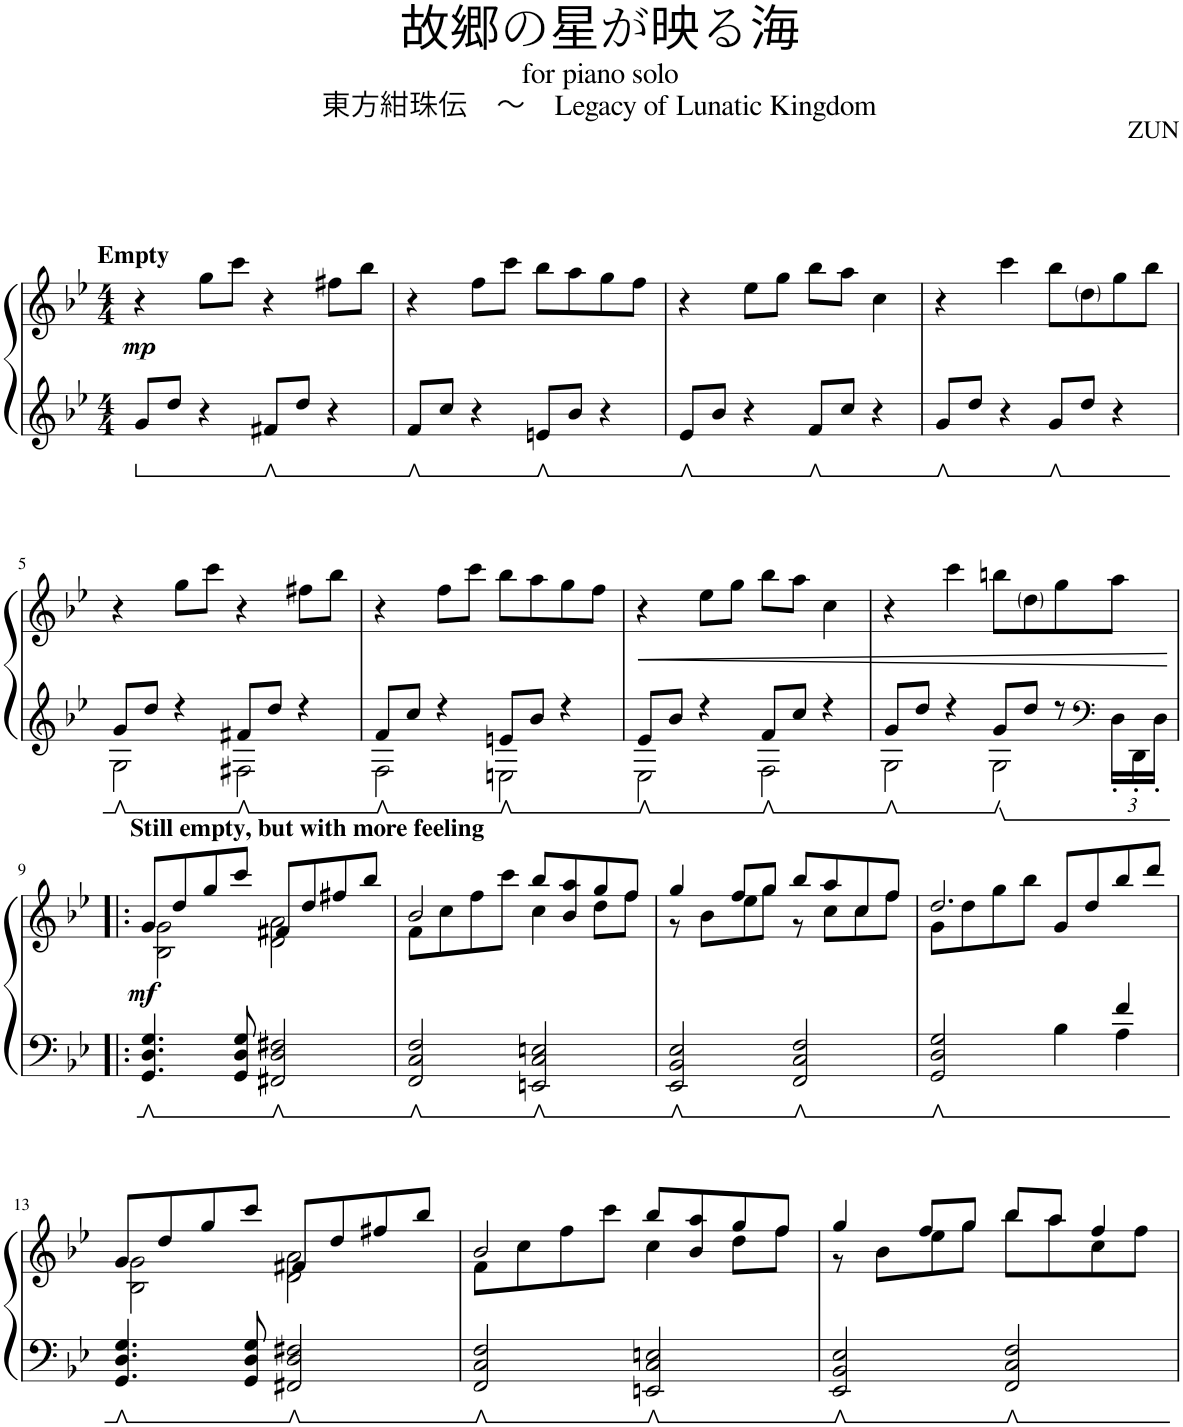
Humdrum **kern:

**kern	**kern	**dynam
*part1	*part1	*part1
*staff2	*staff1	*staff1/2
*I"Piano	*	*
*I'Pno.	*	*
*clefG2	*clefG2	*
*k[b-e-]	*k[b-e-]	*
*M4/4	*M4/4	*
=1	=1	=1
!	!LO:TX:a:B:t=Empty	!
!	!	!LO:DY:b
8g/L	4r	mp
8dd/J	.	.
4r	8gg\L	.
.	8ccc\J	.
8f#X/L	4r	.
8dd/J	.	.
4r	8ff#X\L	.
.	8bb-\J	.
=2	=2	=2
8f/L	4r	.
8cc/J	.	.
4r	8ff\L	.
.	8ccc\J	.
8en/L	8bb-\L	.
8b-/J	8aa\	.
4r	8gg\	.
.	8ff\J	.
=3	=3	=3
8e-/L	4r	.
8b-/J	.	.
4r	8ee-\L	.
.	8gg\J	.
8f/L	8bb-\L	.
8cc/J	8aa\J	.
4r	4cc\	.
=4	=4	=4
8g/L	4r	.
8dd/J	.	.
4r	4ccc\	.
8g/L	8bb-\L	.
8dd/J	8dd\	.
4r	8gg\	.
.	8bb-\J	.
!!LO:LB:g=z
=5	=5	=5
*^	*	*
8g/L	2G\	4r	.
8dd/J	.	.	.
4r	.	8gg\L	.
.	.	8ccc\J	.
8f#X/L	2F#X\	4r	.
8dd/J	.	.	.
4r	.	8ff#X\L	.
.	.	8bb-\J	.
=6	=6	=6	=6
8f/L	2F\	4r	.
8cc/J	.	.	.
4r	.	8ff\L	.
.	.	8ccc\J	.
8en/L	2En\	8bb-\L	.
8b-/J	.	8aa\	.
4r	.	8gg\	.
.	.	8ff\J	.
=7	=7	=7	=7
!	!	!	!LO:HP:b
8e-/L	2E-\	4r	<
8b-/J	.	.	.
4r	.	8ee-\L	.
.	.	8gg\J	.
8f/L	2F\	8bb-\L	.
8cc/J	.	8aa\J	.
4r	.	4cc\	.
=8	=8	=8	=8
8g/L	2G\	4r	.
8dd/J	.	.	.
4r	.	4ccc\	.
8g/L	2G\	8bbn\L	.
8dd/J	.	8dd\	.
8r	.	8gg\	.
*clefF4	*	*	*
*Xbrackettup	*	*	*
24D'\LL	.	8aa\J	.
24DD'\	.	.	.
24D'\JJ	.	.	.
*v	*v	*	*
.	.	[
!!LO:LB:g=z
=9!|:	=9!|:	=9!|:
*	*^	*
!	!LO:TX:a:B:t=Still empty, but with more feeling	!	!
!	!	!	!LO:DY:b
4.GG/ 4.D/ 4.G/	2B-\^ 2g\^	8g/L	mf
.	.	8dd/	.
.	.	8gg/	.
8GG/ 8D/ 8G/	.	8ccc/J	.
2FF#X/ 2D/ 2F#X/	2d\^ 2a\^	8f#X/L	.
.	.	8dd/	.
.	.	8ff#X/	.
.	.	8bb-/J	.
=10	=10	=10	=10
2FF/ 2C/ 2F/	2b-^/	8f\L	.
.	.	8cc\	.
.	.	8ff\	.
.	.	8ccc\J	.
2EEn/ 2C/ 2En/	4cc^\	8bb-/L	.
.	.	8b-/ 8aa/	.
.	8dd^\L	8gg/	.
.	8ff^\J	8ff/J	.
=11	=11	=11	=11
2EE-/ 2BB-/ 2E-/	4gg^/	8r	.
.	.	8b-\L	.
.	8ff^/L	8ee-\	.
.	8gg^/J	8gg\J	.
2FF/ 2C/ 2F/	8bb-^/L	8r	.
.	8aa^/	8cc\L	.
.	8cc^/	8cc\	.
.	8ff^/J	8ff\J	.
=12	=12	=12	=12
*^	*	*	*
2.ryy	2GG/ 2D/ 2G/	2.dd^/	8g\L	.
.	.	.	8dd\	.
.	.	.	8gg\	.
.	.	.	8bb-\J	.
.	4B-\	.	8g/L	.
.	.	.	8dd/	.
4f^/	4A^\	4ryy	8bb-/	.
.	.	.	8ddd/J	.
*v	*v	*	*	*
!!LO:LB:g=z	!!
=13	=13	=13	=13
4.GG/ 4.D/ 4.G/	2B-\^ 2g\^	8g/L	.
.	.	8dd/	.
.	.	8gg/	.
8GG/ 8D/ 8G/	.	8ccc/J	.
2FF#X/ 2D/ 2F#X/	2d\^ 2a\^	8f#X/L	.
.	.	8dd/	.
.	.	8ff#X/	.
.	.	8bb-/J	.
=14	=14	=14	=14
2FF/ 2C/ 2F/	2b-^/	8f\L	.
.	.	8cc\	.
.	.	8ff\	.
.	.	8ccc\J	.
2EEn/ 2C/ 2En/	4cc^\	8bb-/L	.
.	.	8b-/ 8aa/	.
.	8dd^\L	8gg/	.
.	8ff^\J	8ff/J	.
=15	=15	=15	=15
2EE-/ 2BB-/ 2E-/	4gg^/	8r	.
.	.	8b-\L	.
.	8ff^/L	8ee-\	.
.	8gg^/J	8gg\J	.
2FF/ 2C/ 2F/	8bb-^/L	8bb-\L	.
.	8aa^/J	8aa\	.
.	4ff^/	8cc\	.
.	.	8ff\J	.
*	*v	*v	*
=	=	=
*-	*-	*-
